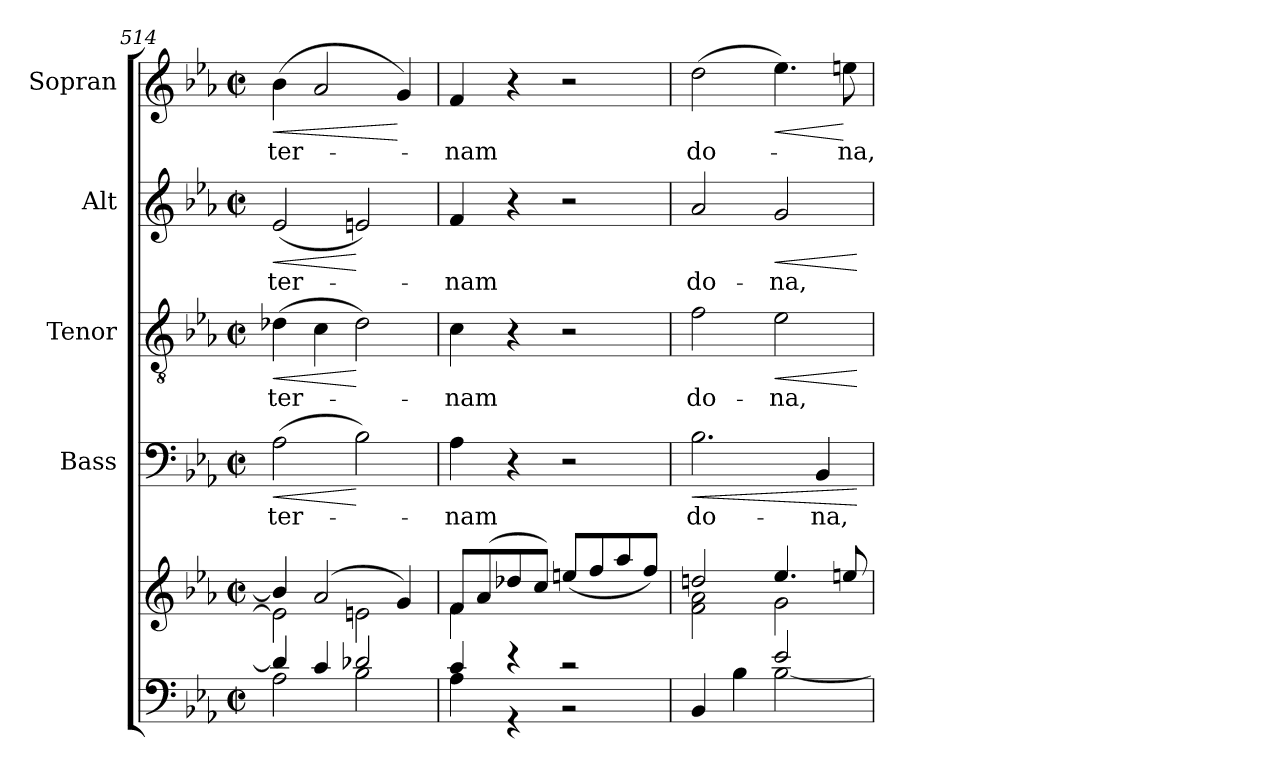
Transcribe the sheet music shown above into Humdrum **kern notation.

**kern	**kern	**kern	**text	**dynam	**kern	**text	**dynam	**kern	**text	**dynam	**kern	**text	**dynam
*part5	*part5	*part4	*part4	*part4	*part3	*part3	*part3	*part2	*part2	*part2	*part1	*part1	*part1
*staff6	*staff5	*staff4	*staff4	*staff4	*staff3	*staff3	*staff3	*staff2	*staff2	*staff2	*staff1	*staff1	*staff1
*	*	*I"Bass	*	*	*I"Tenor	*	*	*I"Alt	*	*	*I"Sopran	*	*
*	*	*I'B.	*	*	*I'T.	*	*	*I'A.	*	*	*I'S.	*	*
*clefF4	*clefG2	*clefF4	*	*	*clefGv2	*	*	*clefG2	*	*	*clefG2	*	*
*k[b-e-a-]	*k[b-e-a-]	*k[b-e-a-]	*	*	*k[b-e-a-]	*	*	*k[b-e-a-]	*	*	*k[b-e-a-]	*	*
*E-:	*E-:	*E-:	*	*	*E-:	*	*	*E-:	*	*	*E-:	*	*
*M2/2	*M2/2	*M2/2	*	*	*M2/2	*	*	*M2/2	*	*	*M2/2	*	*
*met(c|)	*met(c|)	*met(c|)	*	*	*met(c|)	*	*	*met(c|)	*	*	*met(c|)	*	*
=514	=514	=514	=514	=514	=514	=514	=514	=514	=514	=514	=514	=514	=514
*^	*^	*	*	*	*	*	*	*	*	*	*	*	*
!	!	!	!	!	!LO:LY:b	!LO:HP:b	!	!LO:LY:b	!LO:HP:b	!	!LO:LY:b	!LO:HP:b	!	!LO:LY:b	!LO:HP:b
4d-/]	2A-\	4b-/]	2e-\]	(>2A-\	-ter-	<	(>4d-X\	-ter-	<	(<2e-/	-ter-	<	(>4b-\	-ter-	<
4c/	.	(2a-/	.	.	.	.	4c\	.	.	.	.	.	2a-/	.	.
2d-X/	2B-\	.	2en\	2B-\)	.	[	2d-\)	.	[	2en/)	.	[	.	.	.
.	.	4g/)	.	.	.	.	.	.	.	.	.	.	4g/)	.	[
=515	=515	=515	=515	=515	=515	=515	=515	=515	=515	=515	=515	=515	=515	=515	=515
!	!	!	!	!	!LO:LY:b	!	!	!LO:LY:b	!	!	!LO:LY:b	!	!	!LO:LY:b	!
4c/	4A-\	8f/L	4f\	4A-\	-nam	.	4c\	-nam	.	4f/	-nam	.	4f/	-nam	.
.	.	(<8a-/	.	.	.	.	.	.	.	.	.	.	.	.	.
4r	4r	8dd-X/	2.ryy	4r	.	.	4r	.	.	4r	.	.	4r	.	.
.	.	8cc/J)	.	.	.	.	.	.	.	.	.	.	.	.	.
2r	2r	(>8een\L	.	2r	.	.	2r	.	.	2r	.	.	2r	.	.
.	.	8ff/	.	.	.	.	.	.	.	.	.	.	.	.	.
.	.	8aa-/	.	.	.	.	.	.	.	.	.	.	.	.	.
.	.	8ff/J)	.	.	.	.	.	.	.	.	.	.	.	.	.
=516	=516	=516	=516	=516	=516	=516	=516	=516	=516	=516	=516	=516	=516	=516	=516
!	!	!	!	!	!LO:LY:b	!LO:HP:b	!	!LO:LY:b	!	!	!LO:LY:b	!	!	!LO:LY:b	!
2ryy	4BB-/	2ddn/	2f\ 2a-\	2.B-\	do-	<	2f\	do-	.	2a-/	do-	.	(>2dd\	do-	.
.	4B-\	.	.	.	.	.	.	.	.	.	.	.	.	.	.
!	!	!	!	!	!	!	!	!LO:LY:b	!LO:HP:b	!	!LO:LY:b	!LO:HP:b	!	!	!LO:HP:b
2e-/	[<2B-\	4.ee-/	2g\	.	.	.	2e-\	-na,	<	2g/	-na,	<	4.ee-\)	.	<
!	!	!	!	!	!LO:LY:b	!	!	!	!	!	!	!	!	!	!
.	.	.	.	4BB-/	-na,	.	.	.	.	.	.	.	.	.	.
!	!	!	!	!	!	!	!	!	!	!	!	!	!	!LO:LY:b	!
.	.	8een/	.	.	.	.	.	.	.	.	.	.	8een\	-na,	[
*v	*v	*	*	*	*	*	*	*	*	*	*	*	*	*	*
*	*v	*v	*	*	*	*	*	*	*	*	*	*	*	*
.	.	.	.	[	.	.	[	.	.	[	.	.	.
=	=	=	=	=	=	=	=	=	=	=	=	=	=
*-	*-	*-	*-	*-	*-	*-	*-	*-	*-	*-	*-	*-	*-
